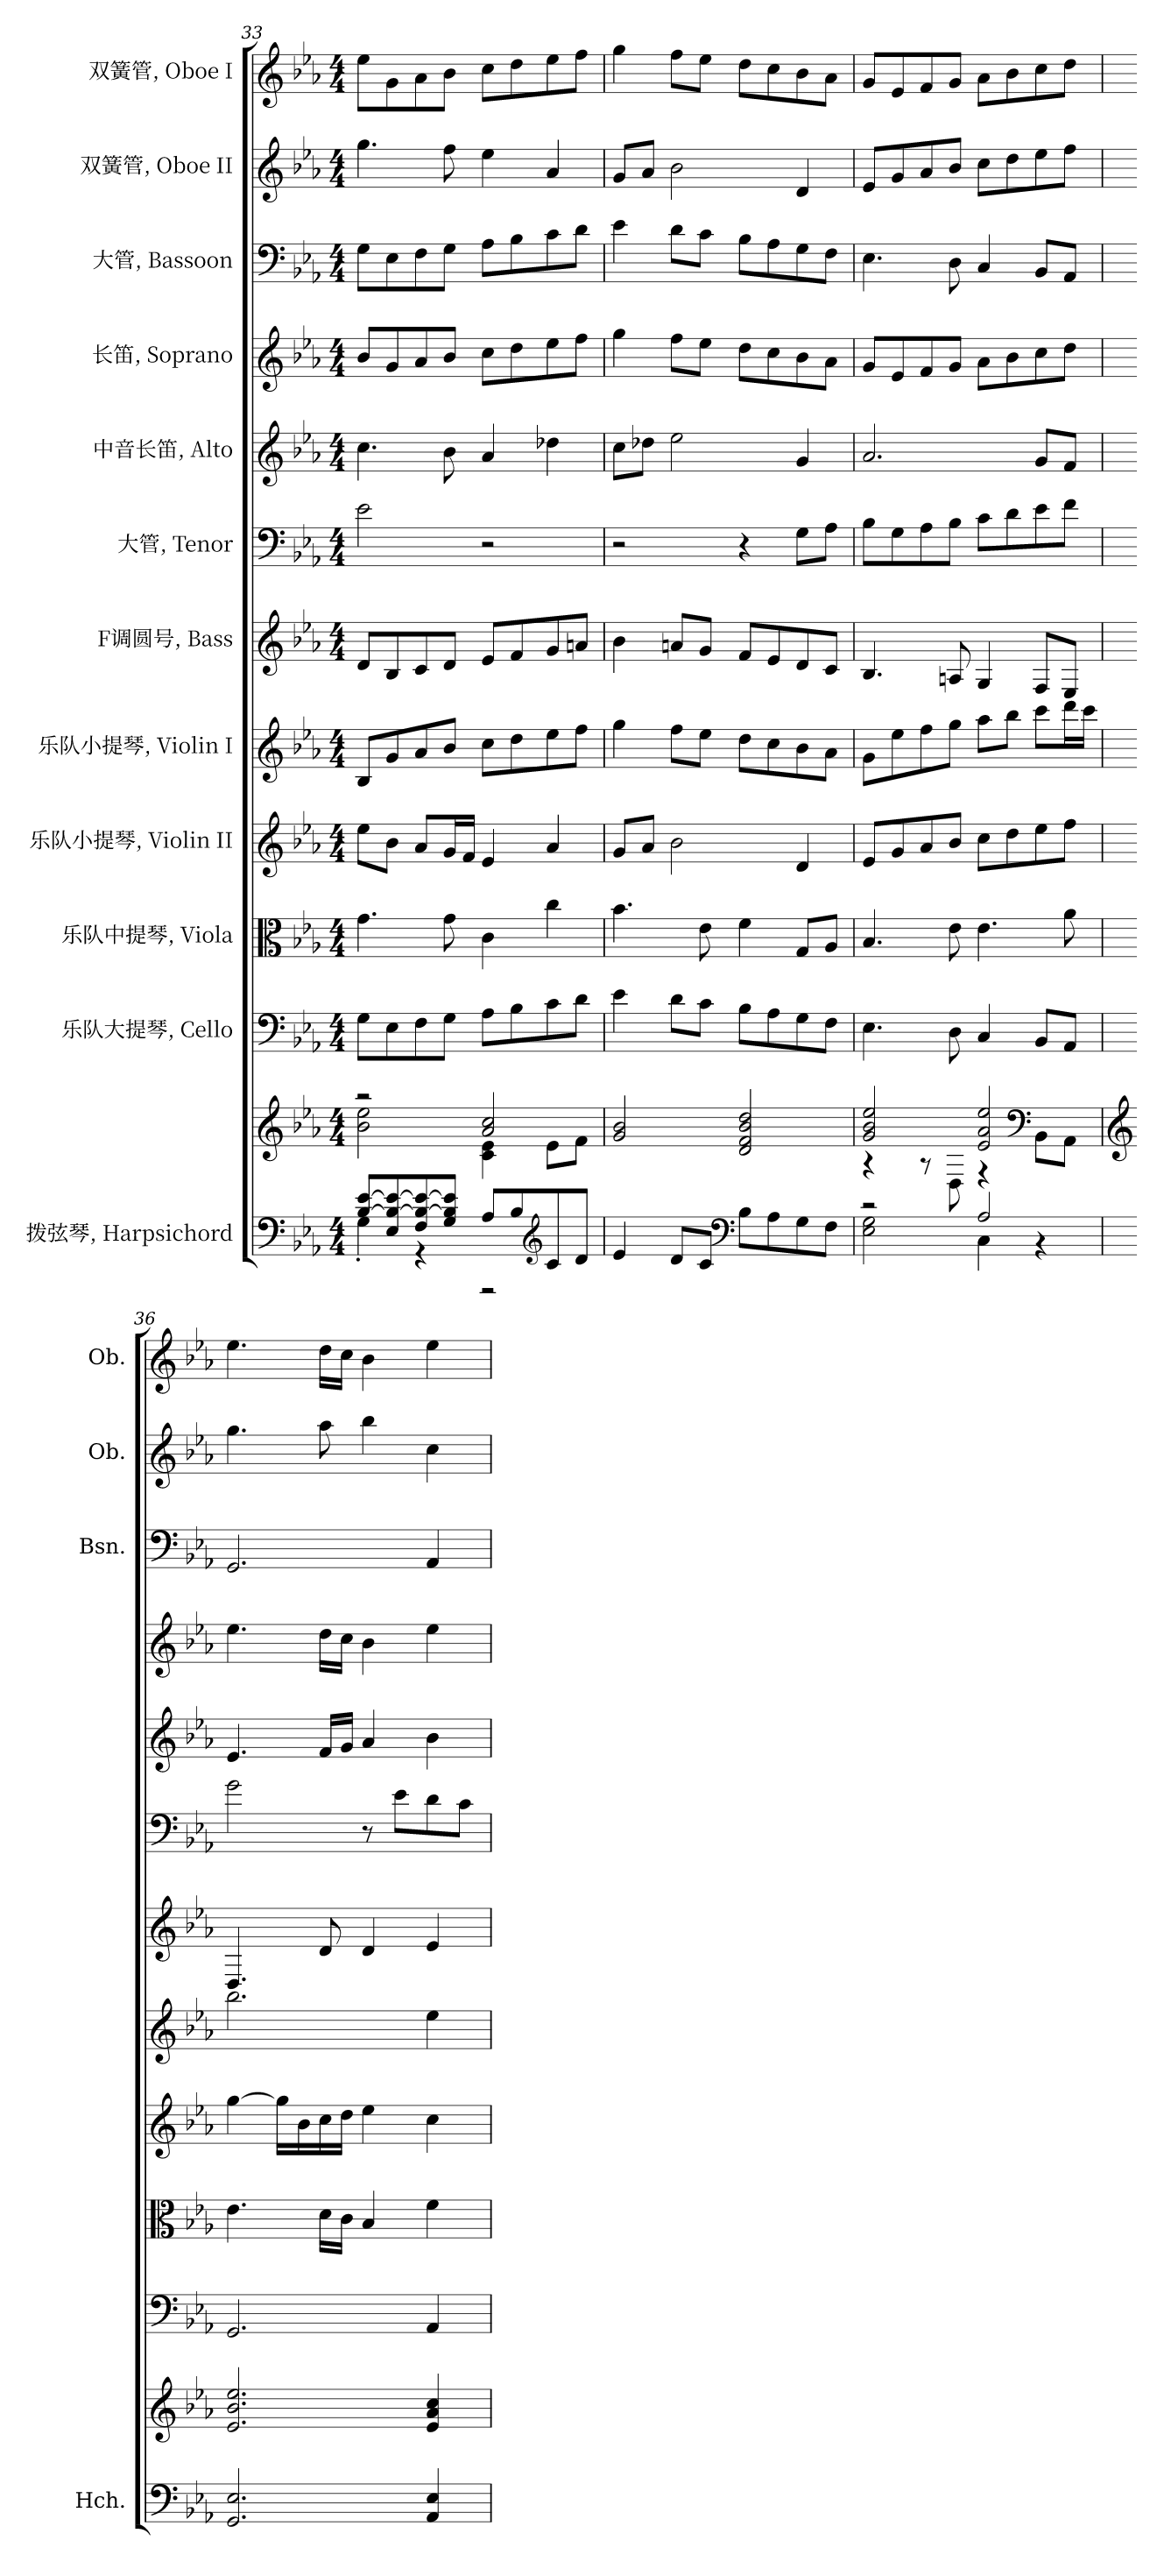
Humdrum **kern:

**kern	**kern	**kern	**kern	**kern	**kern	**kern	**kern	**kern	**kern	**kern	**kern	**kern
*part12	*part12	*part11	*part10	*part9	*part8	*part7	*part6	*part5	*part4	*part3	*part2	*part1
*staff13	*staff12	*staff11	*staff10	*staff9	*staff8	*staff7	*staff6	*staff5	*staff4	*staff3	*staff2	*staff1
*I"拨弦琴, Harpsichord	*	*I"乐队大提琴, Cello	*I"乐队中提琴, Viola	*I"乐队小提琴, Violin II	*I"乐队小提琴, Violin I	*I"F调圆号, Bass	*I"大管, Tenor	*I"中音长笛, Alto	*I"长笛, Soprano	*I"大管, Bassoon	*I"双簧管, Oboe II	*I"双簧管, Oboe I
*I'Hch.	*	*	*	*	*	*	*	*	*	*I'Bsn.	*I'Ob.	*I'Ob.
*clefF4	*clefG2	*clefF4	*clefC3	*clefG2	*clefG2	*clefG2	*clefF4	*clefG2	*clefG2	*clefF4	*clefG2	*clefG2
*	*	*	*	*	*	*ITrd4c7	*	*ITrd3c5	*	*	*	*
*k[b-e-a-]	*k[b-e-a-]	*k[b-e-a-]	*k[b-e-a-]	*k[b-e-a-]	*k[b-e-a-]	*k[b-e-a-d-]	*k[b-e-a-]	*k[b-e-]	*k[b-e-a-]	*k[b-e-a-]	*k[b-e-a-]	*k[b-e-a-]
*M4/4	*M4/4	*M4/4	*M4/4	*M4/4	*M4/4	*M4/4	*M4/4	*M4/4	*M4/4	*M4/4	*M4/4	*M4/4
=33	=33	=33	=33	=33	=33	=33	=33	=33	=33	=33	=33	=33
*^	*^	*	*	*	*	*	*	*	*	*	*	*
[8B-/ [8e-/L	4G'\	2r	2b-\ 2ee-\	8G\L	4.g\	8ee-\L	8B-/L	8G/L	2e-\	4.g\	8b-/L	8G\L	4.gg\	8ee-\L
8E-/ 8B-/_ 8e-/_	.	.	.	8E-\	.	8b-\J	8g/	8E-/	.	.	8g/	8E-\	.	8g\
8F/ 8B-/_ 8e-/_	4r	.	.	8F\	.	8a-/L	8a-/	8F/	.	.	8a-/	8F\	.	8a-\
8G/ 8B-/] 8e-/]J	.	.	.	8G\J	8g\	16g/L	8b-/J	8G/J	.	8f\	8b-/J	8G\J	8ff\	8b-\J
.	.	.	.	.	.	16f/JJ	.	.	.	.	.	.	.	.
8A-/L	2r	2a-/ 2cc/	4c\ 4e-\	8A-\L	4c\	4e-/	8cc\L	8A-/L	2r	4e-/	8cc\L	8A-\L	4ee-\	8cc\L
8B-/	.	.	.	8B-\	.	.	8dd\	8B-/	.	.	8dd\	8B-\	.	8dd\
*clefG2	*	*	*	*	*	*	*	*	*	*	*	*	*	*
8c/	.	.	8e-\L	8c\	4cc\	4a-/	8ee-\	8c/	.	4a-X\	8ee-\	8c\	4a-/	8ee-\
8d/J	.	.	8f\J	8d\J	.	.	8ff\J	8dn/J	.	.	8ff\J	8d\J	.	8ff\J
*v	*v	*	*	*	*	*	*	*	*	*	*	*	*	*
*	*v	*v	*	*	*	*	*	*	*	*	*	*	*
!!LO:PB:g=z
=34	=34	=34	=34	=34	=34	=34	=34	=34	=34	=34	=34	=34
4e-/	2g/ 2b-/	4e-\	4.b-\	8g/L	4gg\	4e-\	2r	8g\L	4gg\	4e-\	8g/L	4gg\
.	.	.	.	8a-/J	.	.	.	8a-X\J	.	.	8a-/J	.
8d/L	.	8d\L	.	2b-\	8ff\L	8dn/L	.	2b-\	8ff\L	8d\L	2b-\	8ff\L
8c/J	.	8c\J	8e-\	.	8ee-\J	8c/J	.	.	8ee-\J	8c\J	.	8ee-\J
*clefF4	*	*	*	*	*	*	*	*	*	*	*	*
8B-\L	2d/ 2f/ 2b-/ 2dd/	8B-\L	4f\	.	8dd\L	8B-/L	4r	.	8dd\L	8B-\L	.	8dd\L
8A-\	.	8A-\	.	.	8cc\	8A-/	.	.	8cc\	8A-\	.	8cc\
8G\	.	8G\	8G/L	4d/	8b-\	8G/	8G\L	4d/	8b-\	8G\	4d/	8b-\
8F\J	.	8F\J	8A-/J	.	8a-\J	8F/J	8A-\J	.	8a-\J	8F\J	.	8a-\J
=35	=35	=35	=35	=35	=35	=35	=35	=35	=35	=35	=35	=35
*^	*^	*	*	*	*	*	*	*	*	*	*	*
2r	2E-\ 2G\	2g/ 2b-/ 2ee-/	4r	4.E-\	4.B-/	8e-/L	8g\L	4.E-/	8B-\L	2.e-/	8g/L	4.E-\	8e-/L	8g/L
.	.	.	.	.	.	8g/	8ee-\	.	8G\	.	8e-/	.	8g/	8e-/
.	.	.	8r	.	.	8a-/	8ff\	.	8A-\	.	8f/	.	8a-/	8f/
.	.	.	8D\	8D\	8e-\	8b-/J	8gg\J	8Dn/	8B-\J	.	8g/J	8D\	8b-/J	8g/J
2A-/	4C\	2e-/ 2a-/ 2ee-/	4r	4C/	4.e-\	8cc\L	8aa-\L	4C/	8c\L	.	8a-\L	4C/	8cc\L	8a-\L
.	.	.	.	.	.	8dd\	8bb-\J	.	8d\	.	8b-\	.	8dd\	8b-\
*	*	*clefF4	*	*	*	*	*	*	*	*	*	*	*	*
.	4r	.	8BB-\L	8BB-/L	.	8ee-\	8ccc\L	8BB-/L	8e-\	8d/L	8cc\	8BB-/L	8ee-\	8cc\
.	.	.	8AA-\J	8AA-/J	8a-\	8ff\J	16ddd\L	8AA-/J	8f\J	8c/J	8dd\J	8AA-/J	8ff\J	8dd\J
.	.	.	.	.	.	.	16ccc\JJ	.	.	.	.	.	.	.
*v	*v	*	*	*	*	*	*	*	*	*	*	*	*	*
*	*v	*v	*	*	*	*	*	*	*	*	*	*	*
=36	=36	=36	=36	=36	=36	=36	=36	=36	=36	=36	=36	=36
*	*clefG2	*	*	*	*	*	*	*	*	*	*	*
2.GG/ 2.E-/	2.e-/ 2.b-/ 2.ee-/	2.GG/	4.e-\	[4gg\	2.bb-\	4.GG/	2g\	4.B-/	4.ee-\	2.GG/	4.gg\	4.ee-\
.	.	.	.	16gg\LL]	.	.	.	.	.	.	.	.
.	.	.	.	16b-\	.	.	.	.	.	.	.	.
.	.	.	16d\LL	16cc\	.	8G/	.	16c/LL	16dd\LL	.	8aa-\	16dd\LL
.	.	.	16c\JJ	16dd\JJ	.	.	.	16d/JJ	16cc\JJ	.	.	16cc\JJ
.	.	.	4B-/	4ee-\	.	4G/	8r	4e-/	4b-\	.	4bb-\	4b-\
.	.	.	.	.	.	.	8e-\L	.	.	.	.	.
4AA-/ 4E-/	4e-/ 4a-/ 4cc/	4AA-/	4f\	4cc\	4ee-\	4A-/	8d\	4f\	4ee-\	4AA-/	4cc\	4ee-\
.	.	.	.	.	.	.	8c\J	.	.	.	.	.
=	=	=	=	=	=	=	=	=	=	=	=	=
*-	*-	*-	*-	*-	*-	*-	*-	*-	*-	*-	*-	*-
